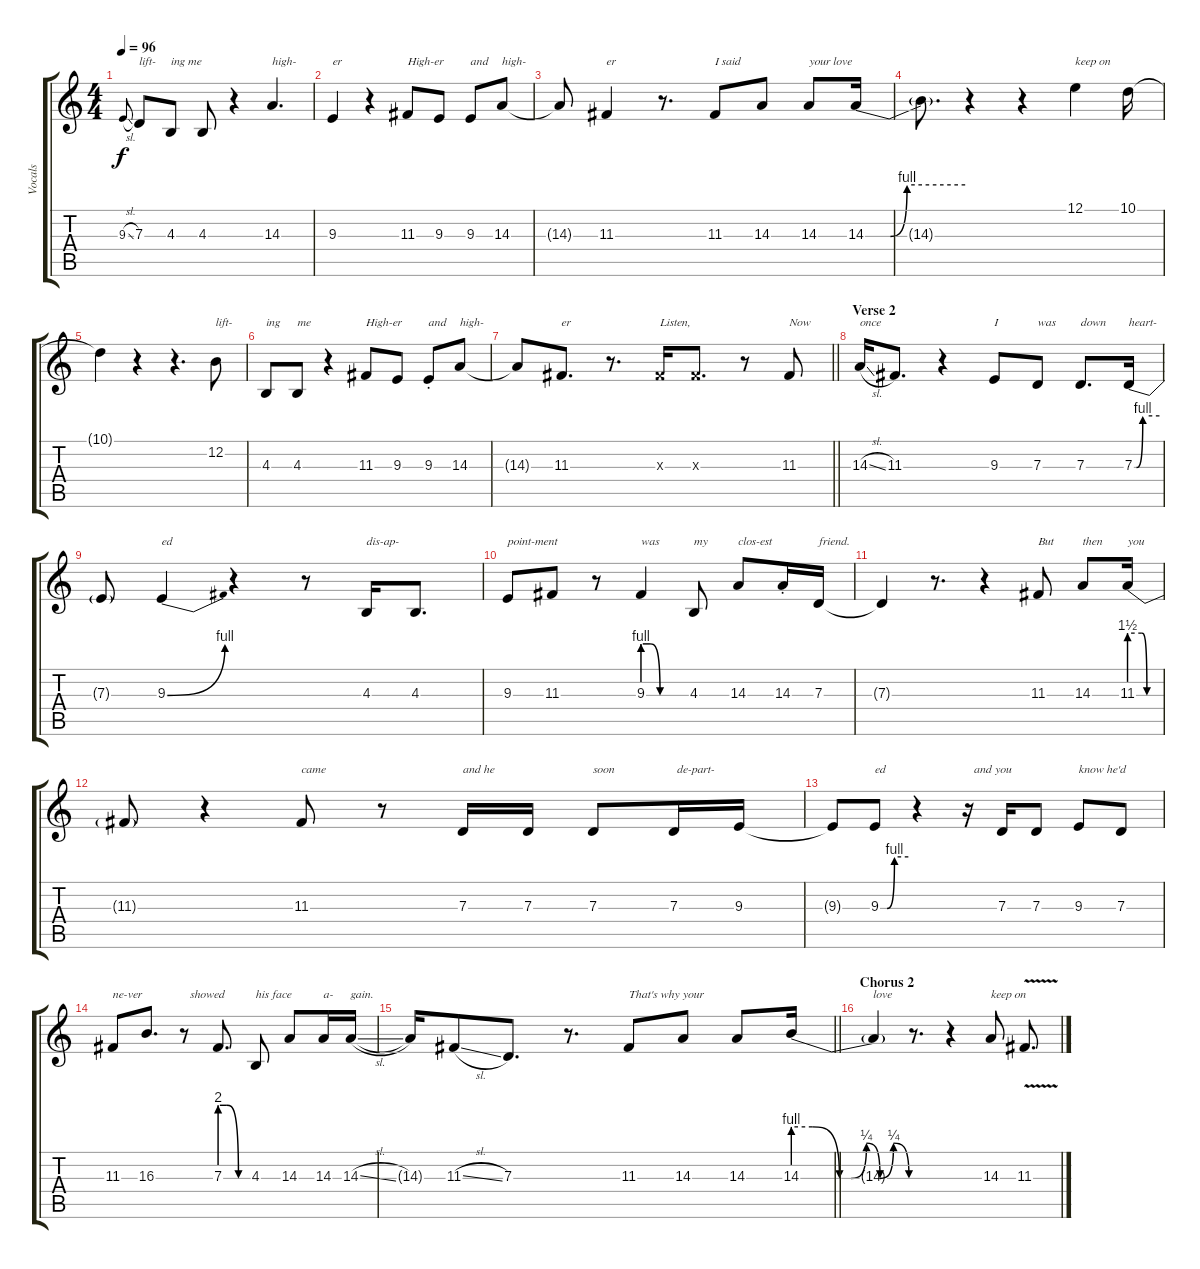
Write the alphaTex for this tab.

\track ("Vocals" "Vocals") {instrument clarinet}
\staff {score tabs}
\tuning (E4 B3 G3 D3 A2 E2) {hide}
\ts (4 4)
\tempo 96
\clef g2
\ks c
9.3{sl}.8{gr onbeat dy f} 7.3.8{txt "lift-"} 4.3.8{txt "ing me"} 4.3.8 r.4 14.3.4{d txt "high-"} |
9.3.4{txt "er"} r.4 11.3.8{txt "High-er"} 9.3.8 9.3.8{txt "and"} 14.3.8{txt "high-"} |
14.3{t}.8 11.3.4{txt "er"} r.8{d} 11.3.8{txt "I said"} 14.3.8 14.3.8{txt "your love"} 14.3{be (custom 0 0 15 0 25 4 60 4)}.16 |
14.3{t}.8{d} r.4 r.4 12.1.4{txt "keep on"} 10.1.16 |
10.1{t}.4 r.4 r.4{d} 12.2.8{txt "lift-"} |
4.3.8{txt "ing"} 4.3.8{txt "me"} r.4 11.3.8{txt "High-er"} 9.3.8 9.3{st}.8{txt "and"} 14.3.8{txt "high-"} |
\barLineRight lightlight
14.3{t}.8 11.3.8{d txt "er"} r.8{d} 11.3{x}.16{txt "Listen, "} 11.3{x}.8{d} r.8 11.3.8{txt "Now"} |
\section ("" "Verse 2")
14.3{sl}.16{txt "once"} 11.3.8{d} r.4 9.3.8{txt "I"} 7.3.8{txt "was"} 7.3.8{d txt "down"} 7.3{be (custom 0 0 5 0 20 4 60 4)}.16{txt "heart-"} |
7.3{t}.8 9.3{be (bend 0 0 60 4)}.4{txt "ed"} r.4 r.8 4.3.16{txt "dis-ap-"} 4.3.8{d} |
9.3.8{txt "point-ment"} 11.3.8 r.8 9.3{be (custom 0 4 10 4 24 0 60 0)}.4{txt "was"} 4.3.8{txt "my"} 14.3.8{txt "clos-est"} 14.3{st}.16 7.3.16{txt "friend."} |
7.3{t}.4 r.8{d} r.4 11.3.8{txt "But"} 14.3.8{txt "then"} 11.3{be (custom 0 6 25 6 35 0 60 0)}.16{txt "you"} |
11.3{t}.8 r.4 11.3.8{txt "came"} r.8 7.3.16{txt "and he"} 7.3.16 7.3.8{txt "soon"} 7.3.16{txt " de-part-"} 9.3.16 |
9.3{t}.8 9.3{be (custom 0 0 10 0 14 0 30 4 60 4)}.8{txt "ed"} r.4 r.16{txt "  and you"} 7.3.16 7.3.8 9.3.8{txt "know he'd"} 7.3.8 |
11.3.8{txt "ne-ver"} 16.3.8{d} r.8{txt "  showed"} 7.3{be (custom 0 8 15 8 40 0 60 0)}.8{d} 4.3.8{txt "his face"} 14.3.8 14.3.16{txt "a-"} 14.3{sl}.16{txt "gain."} |
\barLineRight lightlight
14.3{t}.16 11.3{sl}.8 7.3.8{d} r.8{d} 11.3.8{txt "That's why your"} 14.3.8 14.3.8 14.3{be (custom 0 4 10 4 24 0 30 0 38 1 45 0 52 1 60 0)}.16 |
\section ("" "Chorus 2")
14.3{t}.4{txt "love"} r.8{d} r.4 14.3.8{txt "keep on"} 11.3{v}.8{d}
